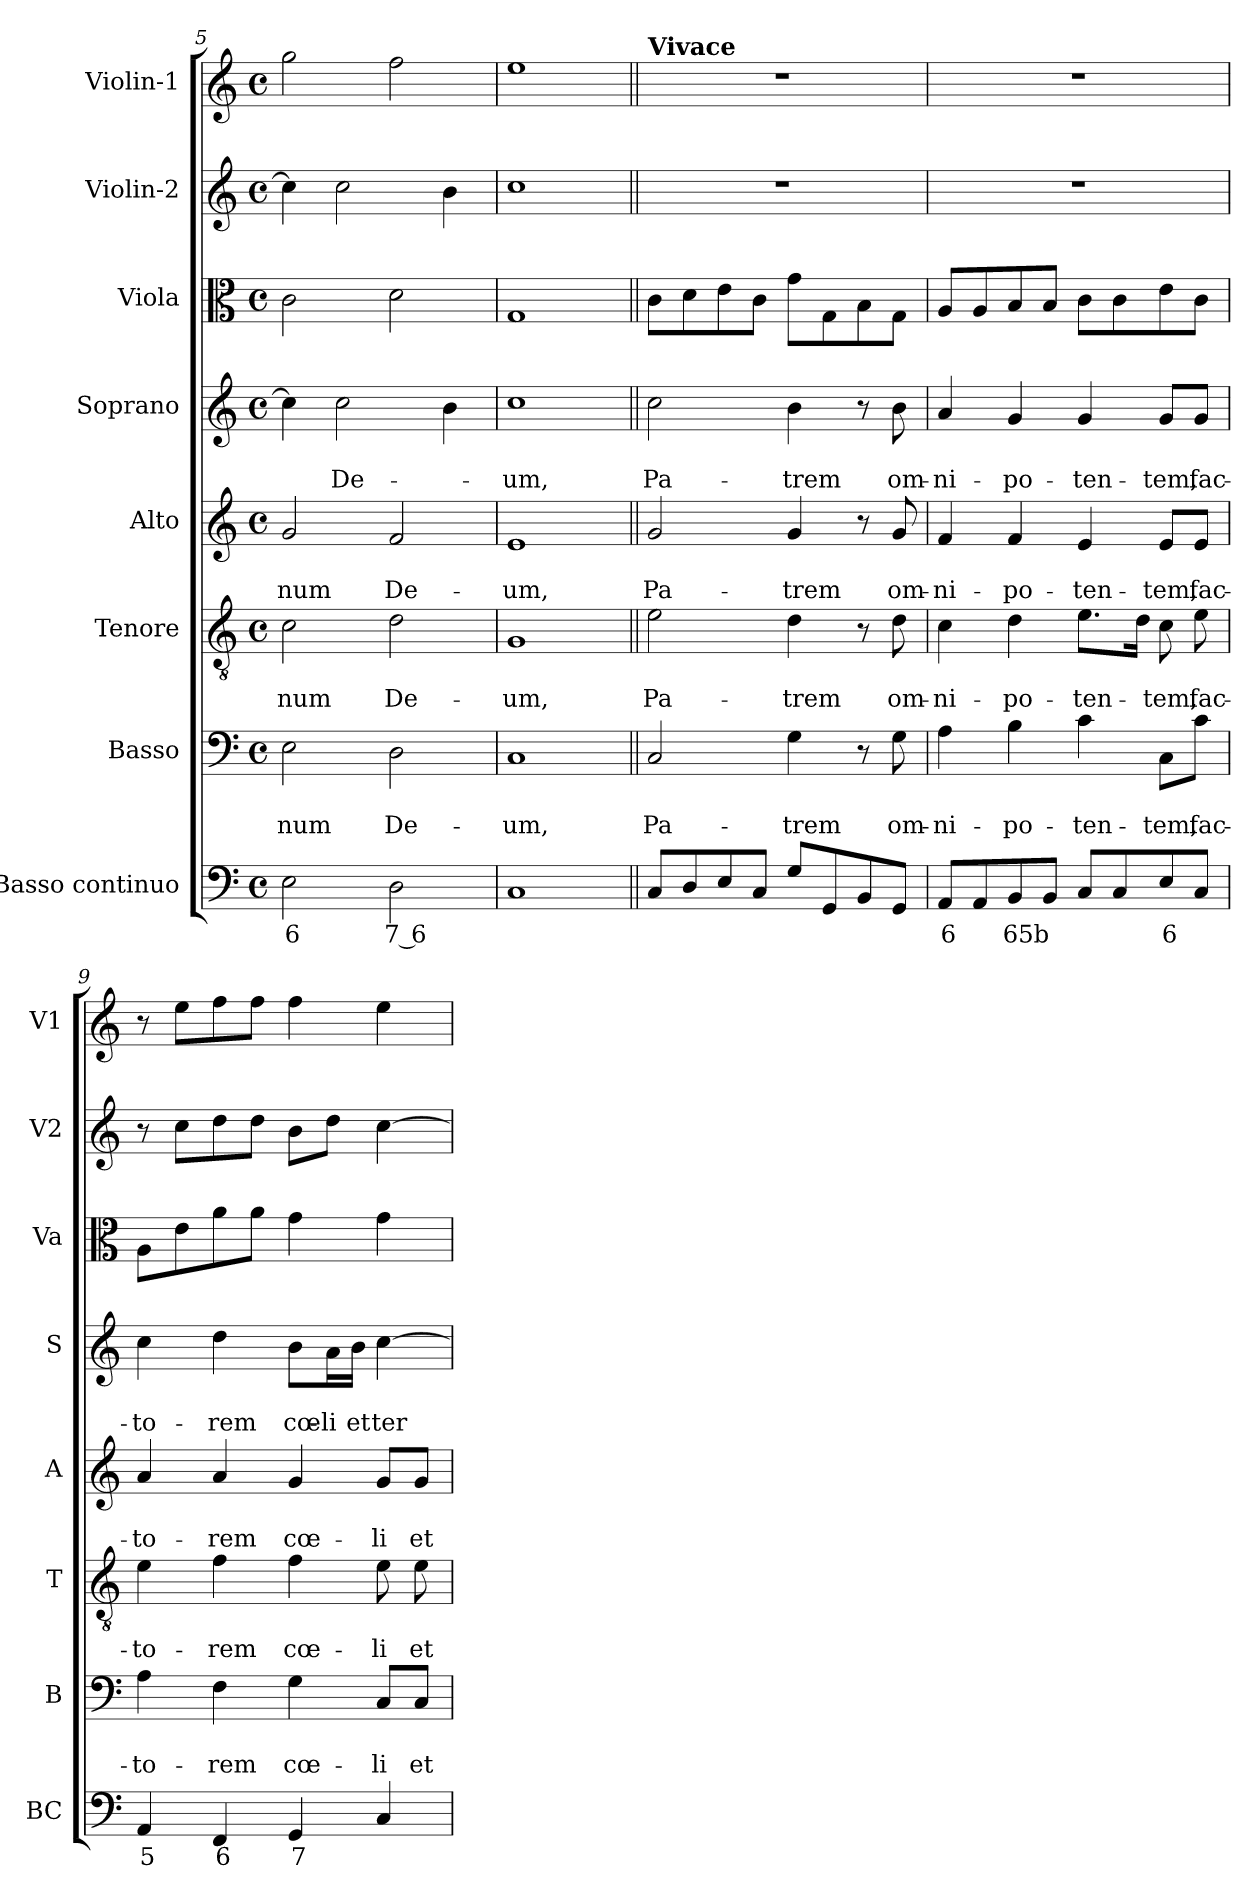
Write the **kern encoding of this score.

**kern	**text	**kern	**text	**text	**kern	**text	**text	**kern	**text	**text	**kern	**text	**text	**kern	**kern	**kern
*part8	*part8	*part7	*part7	*part7	*part6	*part6	*part6	*part5	*part5	*part5	*part4	*part4	*part4	*part3	*part2	*part1
*staff8	*staff8	*staff7	*staff7	*staff7	*staff6	*staff6	*staff6	*staff5	*staff5	*staff5	*staff4	*staff4	*staff4	*staff3	*staff2	*staff1
*I"Basso continuo	*	*I"Basso	*	*	*I"Tenore	*	*	*I"Alto	*	*	*I"Soprano	*	*	*I"Viola	*I"Violin-2	*I"Violin-1
*I'BC	*	*I'B	*	*	*I'T	*	*	*I'A	*	*	*I'S	*	*	*I'Va	*I'V2	*I'V1
*clefF4	*	*clefF4	*	*	*clefGv2	*	*	*clefG2	*	*	*clefG2	*	*	*clefC3	*clefG2	*clefG2
*k[]	*	*k[]	*	*	*k[]	*	*	*k[]	*	*	*k[]	*	*	*k[]	*k[]	*k[]
*C:	*	*C:	*	*	*C:	*	*	*C:	*	*	*C:	*	*	*C:	*C:	*C:
*M4/4	*	*M4/4	*	*	*M4/4	*	*	*M4/4	*	*	*M4/4	*	*	*M4/4	*M4/4	*M4/4
*met(c)	*	*met(c)	*	*	*met(c)	*	*	*met(c)	*	*	*met(c)	*	*	*met(c)	*met(c)	*met(c)
=5	=5	=5	=5	=5	=5	=5	=5	=5	=5	=5	=5	=5	=5	=5	=5	=5
!	!LO:LY:b	!	!	!LO:LY:b	!	!	!LO:LY:b	!	!	!LO:LY:b	!	!	!	!	!	!
2E\	6	2E\	.	-num	2c\	.	-num	2g/	.	-num	4cc\]	.	.	2c\	4cc\]	2gg\
!	!	!	!	!	!	!	!	!	!	!	!	!	!LO:LY:b	!	!	!
.	.	.	.	.	.	.	.	.	.	.	2cc\	.	De-	.	2cc\	.
!	!LO:LY:b	!	!	!LO:LY:b	!	!	!LO:LY:b	!	!	!LO:LY:b	!	!	!	!	!	!
2D\	7 6	2D\	.	De-	2d\	.	De-	2f/	.	De-	.	.	.	2d\	.	2ff\
.	.	.	.	.	.	.	.	.	.	.	4b\	.	.	.	4b\	.
=6	=6	=6	=6	=6	=6	=6	=6	=6	=6	=6	=6	=6	=6	=6	=6	=6
!	!	!	!	!LO:LY:b	!	!	!LO:LY:b	!	!	!LO:LY:b	!	!	!LO:LY:b	!	!	!
1C	.	1C	.	-um,	1G	.	-um,	1e	.	-um,	1cc	.	-um,	1G	1cc	1ee
!!LO:PB:g=z
=7||	=7||	=7||	=7||	=7||	=7||	=7||	=7||	=7||	=7||	=7||	=7||	=7||	=7||	=7||	=7||	=7||
!	!	!	!	!	!	!	!	!	!	!	!	!	!	!	!	!LO:TX:a:B:t=Vivace
!	!	!	!	!LO:LY:b	!	!	!LO:LY:b	!	!	!LO:LY:b	!	!	!LO:LY:b	!	!	!
8C/L	.	2C/	.	Pa-	2e\	.	Pa-	2g/	.	Pa-	2cc\	.	Pa-	8c\L	1r	1r
8D/	.	.	.	.	.	.	.	.	.	.	.	.	.	8d\	.	.
8E/	.	.	.	.	.	.	.	.	.	.	.	.	.	8e\	.	.
8C/J	.	.	.	.	.	.	.	.	.	.	.	.	.	8c\J	.	.
!	!	!	!	!LO:LY:b	!	!	!LO:LY:b	!	!	!LO:LY:b	!	!	!LO:LY:b	!	!	!
8G/L	.	4G\	.	-trem	4d\	.	-trem	4g/	.	-trem	4b\	.	-trem	8g\L	.	.
8GG/	.	.	.	.	.	.	.	.	.	.	.	.	.	8G\	.	.
8BB/	.	8r	.	.	8r	.	.	8r	.	.	8r	.	.	8B\	.	.
!	!	!	!	!LO:LY:b	!	!	!LO:LY:b	!	!	!LO:LY:b	!	!	!LO:LY:b	!	!	!
8GG/J	.	8G\	.	om-	8d\	.	om-	8g/	.	om-	8b\	.	om-	8G\J	.	.
=8	=8	=8	=8	=8	=8	=8	=8	=8	=8	=8	=8	=8	=8	=8	=8	=8
!	!LO:LY:b	!	!	!LO:LY:b	!	!	!LO:LY:b	!	!	!LO:LY:b	!	!	!LO:LY:b	!	!	!
8AA/L	6	4A\	.	-ni-	4c\	.	-ni-	4f/	.	-ni-	4a/	.	-ni-	8A/L	1r	1r
8AA/	.	.	.	.	.	.	.	.	.	.	.	.	.	8A/	.	.
!	!LO:LY:b	!	!	!LO:LY:b	!	!	!LO:LY:b	!	!	!LO:LY:b	!	!	!LO:LY:b	!	!	!
8BB/	65b	4B\	.	-po-	4d\	.	-po-	4f/	.	-po-	4g/	.	-po-	8B/	.	.
8BB/J	.	.	.	.	.	.	.	.	.	.	.	.	.	8B/J	.	.
!	!	!	!	!LO:LY:b	!	!	!LO:LY:b	!	!	!LO:LY:b	!	!	!LO:LY:b	!	!	!
8C/L	.	4c\	.	-ten-	8.e\L	.	-ten-	4e/	.	-ten-	4g/	.	-ten-	8c\L	.	.
8C/	.	.	.	.	.	.	.	.	.	.	.	.	.	8c\	.	.
.	.	.	.	.	16d\Jk	.	.	.	.	.	.	.	.	.	.	.
!	!LO:LY:b	!	!	!LO:LY:b	!	!	!LO:LY:b	!	!	!LO:LY:b	!	!	!LO:LY:b	!	!	!
8E/	6	8C\L	.	-tem,	8c\	.	-tem,	8e/L	.	-tem,	8g/L	.	-tem,	8e\	.	.
!	!	!	!	!LO:LY:b	!	!	!LO:LY:b	!	!	!LO:LY:b	!	!	!LO:LY:b	!	!	!
8C/J	.	8c\J	.	fac-	8e\	.	fac-	8e/J	.	fac-	8g/J	.	fac-	8c\J	.	.
=9	=9	=9	=9	=9	=9	=9	=9	=9	=9	=9	=9	=9	=9	=9	=9	=9
!	!LO:LY:b	!	!	!LO:LY:b	!	!	!LO:LY:b	!	!	!LO:LY:b	!	!	!LO:LY:b	!	!	!
4AA/	5	4A\	.	-to-	4e\	.	-to-	4a/	.	-to-	4cc\	.	-to-	8A\L	8r	8r
.	.	.	.	.	.	.	.	.	.	.	.	.	.	8e\	8cc\L	8ee\L
!	!LO:LY:b	!	!	!LO:LY:b	!	!	!LO:LY:b	!	!	!LO:LY:b	!	!	!LO:LY:b	!	!	!
4FF/	6	4F\	.	-rem	4f\	.	-rem	4a/	.	-rem	4dd\	.	-rem	8a\	8dd\	8ff\
.	.	.	.	.	.	.	.	.	.	.	.	.	.	8a\J	8dd\J	8ff\J
!	!LO:LY:b	!	!	!LO:LY:b	!	!	!LO:LY:b	!	!	!LO:LY:b	!	!	!LO:LY:b	!	!	!
4GG/	7	4G\	.	cœ-	4f\	.	cœ-	4g/	.	cœ-	8b\L	.	cœ-	4g\	8b\L	4ff\
!	!	!	!	!	!	!	!	!	!	!	!	!	!LO:LY:b	!	!	!
.	.	.	.	.	.	.	.	.	.	.	16a\L	.	-li	.	8dd\J	.
!	!	!	!	!	!	!	!	!	!	!	!	!	!LO:LY:b	!	!	!
.	.	.	.	.	.	.	.	.	.	.	16b\JJ	.	et	.	.	.
!	!	!	!	!LO:LY:b	!	!	!LO:LY:b	!	!	!LO:LY:b	!	!	!LO:LY:b	!	!	!
4C/	.	8C/L	.	-li	8e\	.	-li	8g/L	.	-li	[4cc\	.	ter-	4g\	[4cc\	4ee\
!	!	!	!	!LO:LY:b	!	!	!LO:LY:b	!	!	!LO:LY:b	!	!	!	!	!	!
.	.	8C/J	.	et	8e\	.	et	8g/J	.	et	.	.	.	.	.	.
=	=	=	=	=	=	=	=	=	=	=	=	=	=	=	=	=
*-	*-	*-	*-	*-	*-	*-	*-	*-	*-	*-	*-	*-	*-	*-	*-	*-
